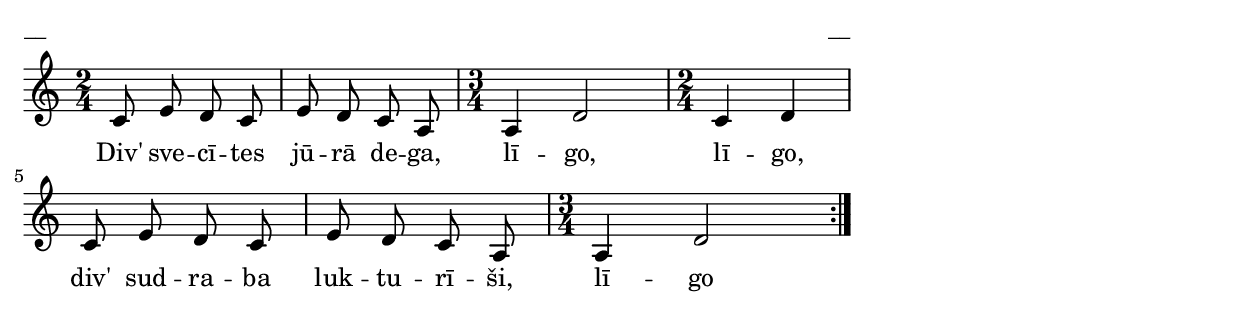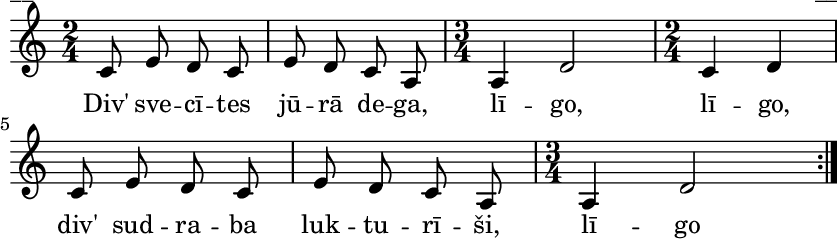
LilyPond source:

\version "2.13.18"
#(ly:set-option 'crop #t)

%\header {
%    title = "Div'svecītes jūra dega",AA lapas, Jāņi
%}
\paper {
line-width = 14\cm
left-margin = 0.4\cm
between-system-padding = 0.1\cm
between-system-space = 0.1\cm
}
\layout {
indent = #0
ragged-last = ##f
}

voiceA = \relative c' {
\clef "treble"
\key c \major
\repeat volta 2 {
\time 2/4
c8 e d c |
e8 d c a |
\time 3/4 
a4 d2 |
\time 2/4
c4 d |
c8 e d c |
e8 d c a |
\time 3/4 
a4 d2 |
}
} 

lyricA = \lyricmode {
Div' sve -- cī -- tes jū -- rā de -- ga, lī -- go, lī -- go,
div' sud -- ra -- ba luk -- tu -- rī -- ši, lī -- go
} 

fullScore = <<
\new Staff {
<<
\new Voice = "voiceA" { \oneVoice \autoBeamOff \voiceA }
\new Lyrics \lyricsto "voiceA" \lyricA
>>
}
>>

\score {
\fullScore
\header { piece = "__" opus = "__" }
}
\markup { \with-color #(x11-color 'white) \sans \smaller "__" }
\score {
\unfoldRepeats
\fullScore
\midi {
\context { \Staff \remove "Staff_performer" }
\context { \Voice \consists "Staff_performer" }
}
}


